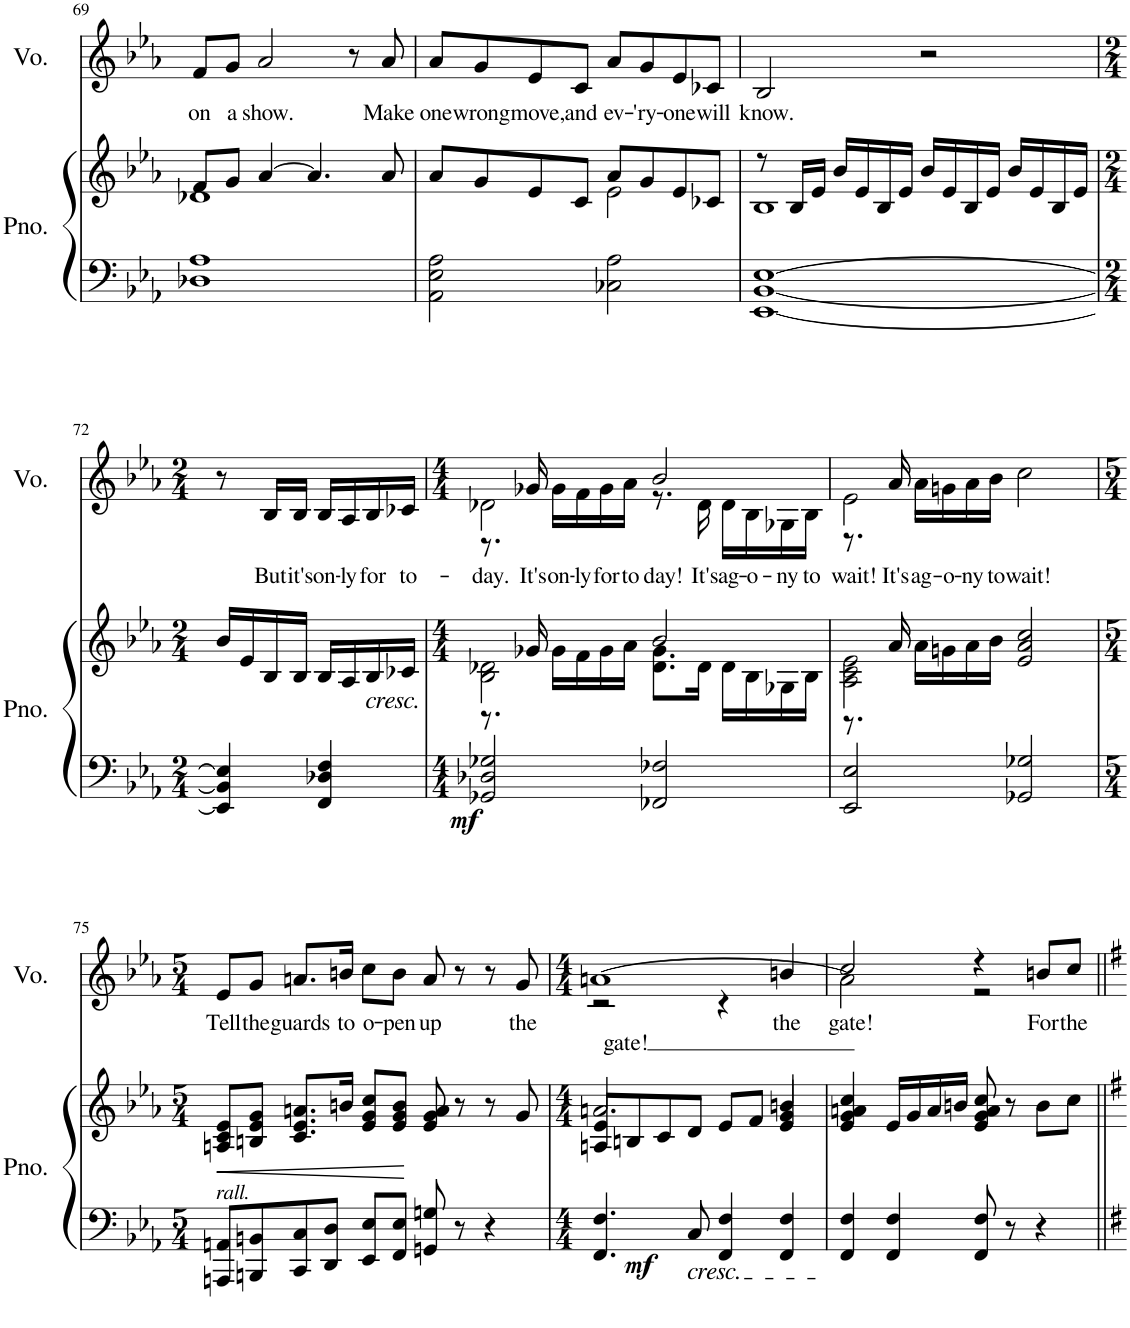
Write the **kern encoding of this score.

**kern	**kern	**dynam	**kern	**text
*part2	*part2	*part2	*part1	*part1
*staff3	*staff2	*staff2/3	*staff1	*staff1
*I"Piano	*	*	*I"Voice	*
*I'Pno.	*	*	*I'Vo.	*
!!LO:PB:g=z
*clefF4	*clefG2	*	*clefG2	*
*k[b-e-a-]	*k[b-e-a-]	*	*k[b-e-a-]	*
*M4/4	*M4/4	*	*M4/4	*
=69	=69	=69	=69	=69
*	*^	*	*	*
!	!	!	!	!	!LO:LY:b
1D-X 1A-	8f/L	1d-X	.	8f/L	on
!	!	!	!	!	!LO:LY:b
.	8g/J	.	.	8g/J	a
!	!	!	!	!	!LO:LY:b
.	[4a-/	.	.	2a-/	show.
.	4.a-/]	.	.	.	.
.	.	.	.	8r	.
!	!	!	!	!	!LO:LY:b
.	8a-/	.	.	8a-/	Make
=70	=70	=70	=70	=70	=70
!	!	!	!	!	!LO:LY:b
2AA-\ 2E-\ 2A-\	8a-/L	2ryy	.	8a-/L	one
!	!	!	!	!	!LO:LY:b
.	8g/	.	.	8g/	wrong
!	!	!	!	!	!LO:LY:b
.	8e-/	.	.	8e-/	move,
!	!	!	!	!	!LO:LY:b
.	8c/J	.	.	8c/J	and
!	!	!	!	!	!LO:LY:b
2C-X\ 2A-\	8a-/L	2e-\	.	8a-/L	ev-
!	!	!	!	!	!LO:LY:b
.	8g/	.	.	8g/	-'ry-
!	!	!	!	!	!LO:LY:b
.	8e-/	.	.	8e-/	-one
!	!	!	!	!	!LO:LY:b
.	8c-X/J	.	.	8c-X/J	will
=71	=71	=71	=71	=71	=71
!	!	!	!	!	!LO:LY:b
[1EE- [1BB- [1E-	8r	1B-	.	2B-/	know.
.	16B-/LL	.	.	.	.
.	16e-/JJ	.	.	.	.
.	16b-/LL	.	.	.	.
.	16e-/	.	.	.	.
.	16B-/	.	.	.	.
.	16e-/JJ	.	.	.	.
.	16b-/LL	.	.	2r	.
.	16e-/	.	.	.	.
.	16B-/	.	.	.	.
.	16e-/JJ	.	.	.	.
.	16b-/LL	.	.	.	.
.	16e-/	.	.	.	.
.	16B-/	.	.	.	.
.	16e-/JJ	.	.	.	.
*	*v	*v	*	*	*
!!LO:LB:g=z
=72	=72	=72	=72	=72
*M2/4	*M2/4	*	*M2/4	*
4EE-/] 4BB-/] 4E-/]	16b-/LL	.	8r	.
.	16e-/	.	.	.
!	!	!	!	!LO:LY:b
.	16B-/	.	16B-/LL	But
!	!	!	!	!LO:LY:b
.	16B-/JJ	.	16B-/JJ	it's
!	!	!	!	!LO:LY:b
4FF/ 4D-X/ 4F/	16B-/LL	.	16B-/LL	on-
!	!	!	!	!LO:LY:b
.	16A-/	.	16A-/	-ly
!	!LO:TX:b:i:t=cresc.	!	!	!
!	!	!	!	!LO:LY:b
.	16B-/	.	16B-/	for
!	!	!	!	!LO:LY:b
.	16c-X/JJ	.	16c-X/JJ	to-
=73	=73	=73	=73	=73
*M4/4	*M4/4	*	*M4/4	*
*	*^	*	*	*
!	!	!	!LO:DY:b=2	!	!LO:LY:b
*	*	*	*	*^	*
2GG-X/ 2D-X/ 2G-X/	2B-\ 2d-X\	8.r	mf	2d-X\	8.r	-day.
!	!	!	!	!	!	!LO:LY:b
.	.	16g-X/	.	.	16g-X/	It's
!	!	!	!	!	!	!LO:LY:b
.	.	16g-\LL	.	.	16g-\LL	on-
!	!	!	!	!	!	!LO:LY:b
.	.	16f\	.	.	16f\	-ly
!	!	!	!	!	!	!LO:LY:b
.	.	16g-\	.	.	16g-\	for
!	!	!	!	!	!	!LO:LY:b
.	.	16a-\JJ	.	.	16a-\JJ	to-
!	!	!	!	!	!	!LO:LY:b
2FF-X/ 2F-X/	2b-/	8.d-\ 8.g-\L	.	2b-/	8.r	day!
!	!	!	!	!	!	!LO:LY:b
.	.	16d-\Jk	.	.	16d-\	-It's
!	!	!	!	!	!	!LO:LY:b
.	.	16d-\LL	.	.	16d-\LL	ag-
!	!	!	!	!	!	!LO:LY:b
.	.	16B-\	.	.	16B-\	-o-
!	!	!	!	!	!	!LO:LY:b
.	.	16G-X\	.	.	16G-X\	-ny
!	!	!	!	!	!	!LO:LY:b
.	.	16B-\JJ	.	.	16B-\JJ	to
=74	=74	=74	=74	=74	=74	=74
!	!	!	!	!	!	!LO:LY:b
2EE-/ 2E-/	2A-\ 2c\ 2e-\	8.r	.	2e-\	8.r	wait!
!	!	!	!	!	!	!LO:LY:b
.	.	16a-/	.	.	16a-/	It's
!	!	!	!	!	!	!LO:LY:b
.	.	16a-\LL	.	.	16a-\LL	ag-
!	!	!	!	!	!	!LO:LY:b
.	.	16gn\	.	.	16gn\	-o-
!	!	!	!	!	!	!LO:LY:b
.	.	16a-\	.	.	16a-\	-ny
!	!	!	!	!	!	!LO:LY:b
.	.	16b-\JJ	.	.	16b-\JJ	to
!	!	!	!	!	!	!LO:LY:b
2GG-X/ 2G-X/	2e-/ 2a-/ 2cc/	2ryy	.	2cc\	2ryy	wait!
*	*v	*v	*	*	*	*
*	*	*	*v	*v	*
!!LO:LB:g=z
=75	=75	=75	=75	=75
*M5/4	*M5/4	*	*M5/4	*
*	*^	*	*^	*
!	!LO:TX:b:i:t=rall.	!	!	!	!	!
!	!	!	!LO:HP:b	!	!	!LO:LY:b
*	*v	*v	*	*	*	*
*	*	*	*v	*v	*
8AAAn/ 8AAn/L	8An/ 8c/ 8e-/L	<	8e-/L	Tell
!	!	!	!	!LO:LY:b
8BBBn/ 8BBn/	8Bn/ 8e-/ 8g/J	.	8g/J	the
!	!	!	!	!LO:LY:b
8CC/ 8C/	8.c/ 8.e-/ 8.an/L	.	8.an/L	guards
8DD/ 8D/J	.	.	.	.
!	!	!	!	!LO:LY:b
.	16bn/Jk	.	16bn/Jk	to
!	!	!	!	!LO:LY:b
8EE-/ 8E-/L	8e-/ 8g/ 8cc/L	.	8cc\L	o-
!	!	!	!	!LO:LY:b
8FF/ 8E-/J	8e-/ 8g/ 8b/J	.	8b\J	-pen
!	!	!	!	!LO:LY:b
8GGn/ 8Gn/	8e-/ 8g/ 8a/	.	8a/	up
8r	8r	.	8r	.
4r	8r	.	8r	.
!	!	!	!	!LO:LY:b
.	8g/	.	8g/	the
.	.	[	.	.
=76	=76	=76	=76	=76
*M4/4	*M4/4	*	*M4/4	*
*	*^	*	*	*
!	!	!	!LO:DY:b=2	!	!LO:LY:b
*	*	*	*	*^	*
4.FF/ 4.F/	8An/ 8e-/L	2.an/	mf	[1an	2r	gate!
.	8Bn/	.	.	.	.	.
.	8c/	.	.	.	.	.
!LO:TX:b:i:t=cresc.	!	!	!	!	!	!
8C/	8d/J	.	.	.	.	.
4FF/ 4F/	8e-/L	.	.	.	4r	.
.	8f/J	.	.	.	.	.
!	!	!	!	!	!	!LO:LY:b
4FF/ 4F/	4e-/ 4g/	4bn/	.	.	4bn/	the
=77	=77	=77	=77	=77	=77	=77
!	!	!	!	!	!	!LO:LY:b
*	*v	*v	*	*	*	*
4FF/ 4F/	4e-/ 4g/ 4an/ 4cc/	.	2a\]	2cc/	gate!
4FF/ 4F/	16e-/LL	.	.	.	.
.	16g/	.	.	.	.
.	16a/	.	.	.	.
.	16bn/JJ	.	.	.	.
8FF/ 8F/	8e-/ 8g/ 8a/ 8cc/	.	4r	2r	.
8r	8r	.	.	.	.
!	!	!	!	!	!LO:LY:b
4r	8b\L	.	8bn/L	.	For
!	!	!	!	!	!LO:LY:b
.	8cc\J	.	8cc/J	.	the
*	*	*	*v	*v	*
=||	=||	=||	=||	=||
*-	*-	*-	*-	*-
